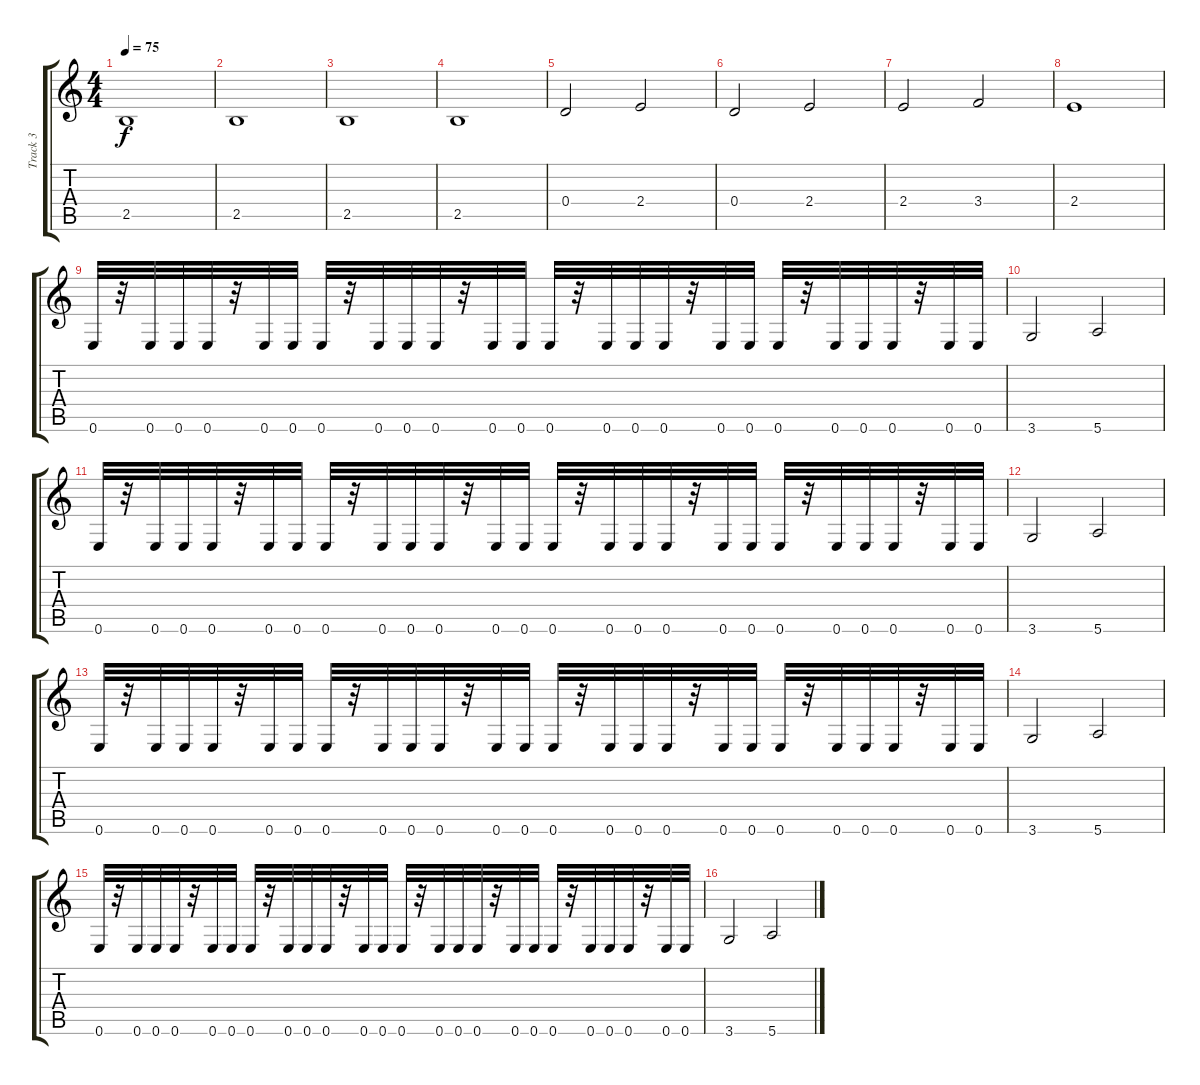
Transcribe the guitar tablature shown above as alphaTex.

\track ("Track 3" "Track 3") {instrument electricbassfinger}
\staff {score tabs}
\tuning (E4 B3 G3 D3 A2 E2) {hide}
\ts (4 4)
\tempo 75
\clef g2
\ks c
2.5.1{dy f} |
2.5.1 |
2.5.1 |
2.5.1 |
0.4.2 2.4.2 |
0.4.2 2.4.2 |
2.4.2 3.4.2 |
2.4.1 |
0.6.32 r.32 0.6.32 0.6.32 0.6.32 r.32 0.6.32 0.6.32 0.6.32 r.32 0.6.32 0.6.32 0.6.32 r.32 0.6.32 0.6.32 0.6.32 r.32 0.6.32 0.6.32 0.6.32 r.32 0.6.32 0.6.32 0.6.32 r.32 0.6.32 0.6.32 0.6.32 r.32 0.6.32 0.6.32 |
3.6.2 5.6.2 |
0.6.32 r.32 0.6.32 0.6.32 0.6.32 r.32 0.6.32 0.6.32 0.6.32 r.32 0.6.32 0.6.32 0.6.32 r.32 0.6.32 0.6.32 0.6.32 r.32 0.6.32 0.6.32 0.6.32 r.32 0.6.32 0.6.32 0.6.32 r.32 0.6.32 0.6.32 0.6.32 r.32 0.6.32 0.6.32 |
3.6.2 5.6.2 |
0.6.32 r.32 0.6.32 0.6.32 0.6.32 r.32 0.6.32 0.6.32 0.6.32 r.32 0.6.32 0.6.32 0.6.32 r.32 0.6.32 0.6.32 0.6.32 r.32 0.6.32 0.6.32 0.6.32 r.32 0.6.32 0.6.32 0.6.32 r.32 0.6.32 0.6.32 0.6.32 r.32 0.6.32 0.6.32 |
3.6.2 5.6.2 |
0.6.32 r.32 0.6.32 0.6.32 0.6.32 r.32 0.6.32 0.6.32 0.6.32 r.32 0.6.32 0.6.32 0.6.32 r.32 0.6.32 0.6.32 0.6.32 r.32 0.6.32 0.6.32 0.6.32 r.32 0.6.32 0.6.32 0.6.32 r.32 0.6.32 0.6.32 0.6.32 r.32 0.6.32 0.6.32 |
3.6.2 5.6.2
